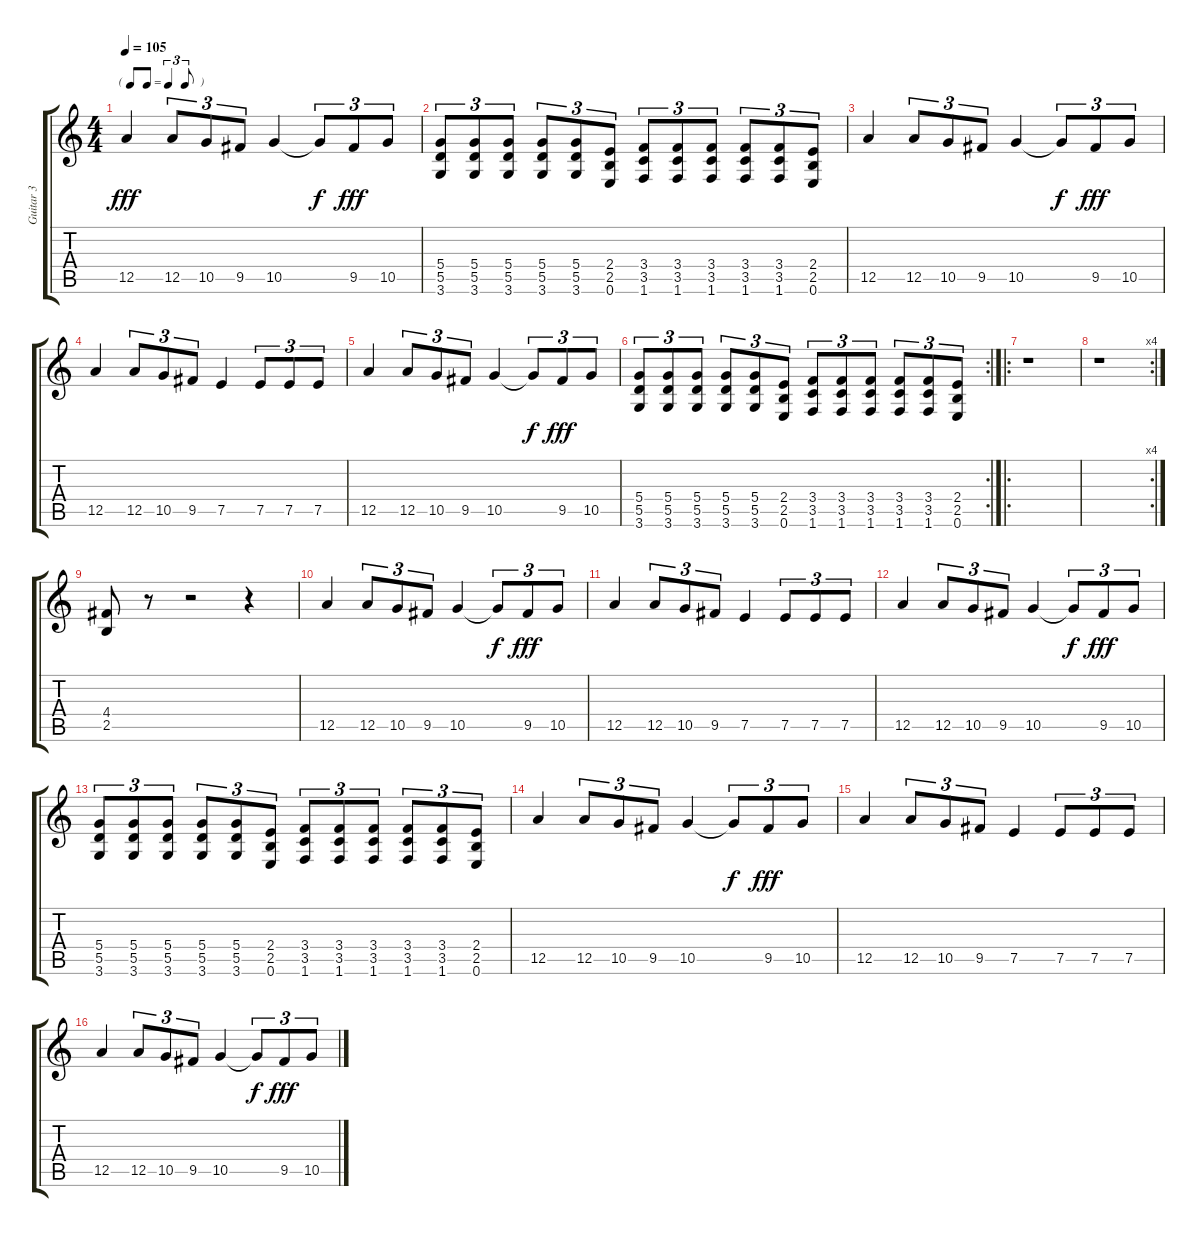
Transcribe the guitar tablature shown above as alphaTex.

\track ("Guitar 3" "Guitar 3") {instrument distortionguitar}
\staff {score tabs}
\tuning (E4 B3 G3 D3 A2 E2) {hide}
\ts (4 4)
\tf triplet8th
\tempo 105
\clef g2
\ks c
12.5.4{dy fff} 12.5.8{tu (3 2)} 10.5.8{tu (3 2)} 9.5.8{tu (3 2)} 10.5.4 10.5{t}.8{tu (3 2) dy f} 9.5.8{tu (3 2) dy fff} 10.5.8{tu (3 2)} |
(5.4 5.5 3.6).8{tu (3 2)} (5.4 5.5 3.6).8{tu (3 2)} (5.4 5.5 3.6).8{tu (3 2)} (5.4 5.5 3.6).8{tu (3 2)} (5.4 5.5 3.6).8{tu (3 2)} (2.4 2.5 0.6).8{tu (3 2)} (3.4 3.5 1.6).8{tu (3 2)} (3.4 3.5 1.6).8{tu (3 2)} (3.4 3.5 1.6).8{tu (3 2)} (3.4 3.5 1.6).8{tu (3 2)} (3.4 3.5 1.6).8{tu (3 2)} (2.4 2.5 0.6).8{tu (3 2)} |
12.5.4 12.5.8{tu (3 2)} 10.5.8{tu (3 2)} 9.5.8{tu (3 2)} 10.5.4 10.5{t}.8{tu (3 2) dy f} 9.5.8{tu (3 2) dy fff} 10.5.8{tu (3 2)} |
12.5.4 12.5.8{tu (3 2)} 10.5.8{tu (3 2)} 9.5.8{tu (3 2)} 7.5.4 7.5.8{tu (3 2)} 7.5.8{tu (3 2)} 7.5.8{tu (3 2)} |
12.5.4 12.5.8{tu (3 2)} 10.5.8{tu (3 2)} 9.5.8{tu (3 2)} 10.5.4 10.5{t}.8{tu (3 2) dy f} 9.5.8{tu (3 2) dy fff} 10.5.8{tu (3 2)} |
\rc 2
(5.4 5.5 3.6).8{tu (3 2)} (5.4 5.5 3.6).8{tu (3 2)} (5.4 5.5 3.6).8{tu (3 2)} (5.4 5.5 3.6).8{tu (3 2)} (5.4 5.5 3.6).8{tu (3 2)} (2.4 2.5 0.6).8{tu (3 2)} (3.4 3.5 1.6).8{tu (3 2)} (3.4 3.5 1.6).8{tu (3 2)} (3.4 3.5 1.6).8{tu (3 2)} (3.4 3.5 1.6).8{tu (3 2)} (3.4 3.5 1.6).8{tu (3 2)} (2.4 2.5 0.6).8{tu (3 2)} |
\ro
r.1 |
\rc 4
r.1 |
(4.4 2.5).8 r.8 r.2 r.4 |
12.5.4 12.5.8{tu (3 2)} 10.5.8{tu (3 2)} 9.5.8{tu (3 2)} 10.5.4 10.5{t}.8{tu (3 2) dy f} 9.5.8{tu (3 2) dy fff} 10.5.8{tu (3 2)} |
12.5.4 12.5.8{tu (3 2)} 10.5.8{tu (3 2)} 9.5.8{tu (3 2)} 7.5.4 7.5.8{tu (3 2)} 7.5.8{tu (3 2)} 7.5.8{tu (3 2)} |
12.5.4 12.5.8{tu (3 2)} 10.5.8{tu (3 2)} 9.5.8{tu (3 2)} 10.5.4 10.5{t}.8{tu (3 2) dy f} 9.5.8{tu (3 2) dy fff} 10.5.8{tu (3 2)} |
(5.4 5.5 3.6).8{tu (3 2)} (5.4 5.5 3.6).8{tu (3 2)} (5.4 5.5 3.6).8{tu (3 2)} (5.4 5.5 3.6).8{tu (3 2)} (5.4 5.5 3.6).8{tu (3 2)} (2.4 2.5 0.6).8{tu (3 2)} (3.4 3.5 1.6).8{tu (3 2)} (3.4 3.5 1.6).8{tu (3 2)} (3.4 3.5 1.6).8{tu (3 2)} (3.4 3.5 1.6).8{tu (3 2)} (3.4 3.5 1.6).8{tu (3 2)} (2.4 2.5 0.6).8{tu (3 2)} |
12.5.4 12.5.8{tu (3 2)} 10.5.8{tu (3 2)} 9.5.8{tu (3 2)} 10.5.4 10.5{t}.8{tu (3 2) dy f} 9.5.8{tu (3 2) dy fff} 10.5.8{tu (3 2)} |
12.5.4 12.5.8{tu (3 2)} 10.5.8{tu (3 2)} 9.5.8{tu (3 2)} 7.5.4 7.5.8{tu (3 2)} 7.5.8{tu (3 2)} 7.5.8{tu (3 2)} |
12.5.4 12.5.8{tu (3 2)} 10.5.8{tu (3 2)} 9.5.8{tu (3 2)} 10.5.4 10.5{t}.8{tu (3 2) dy f} 9.5.8{tu (3 2) dy fff} 10.5.8{tu (3 2)}
